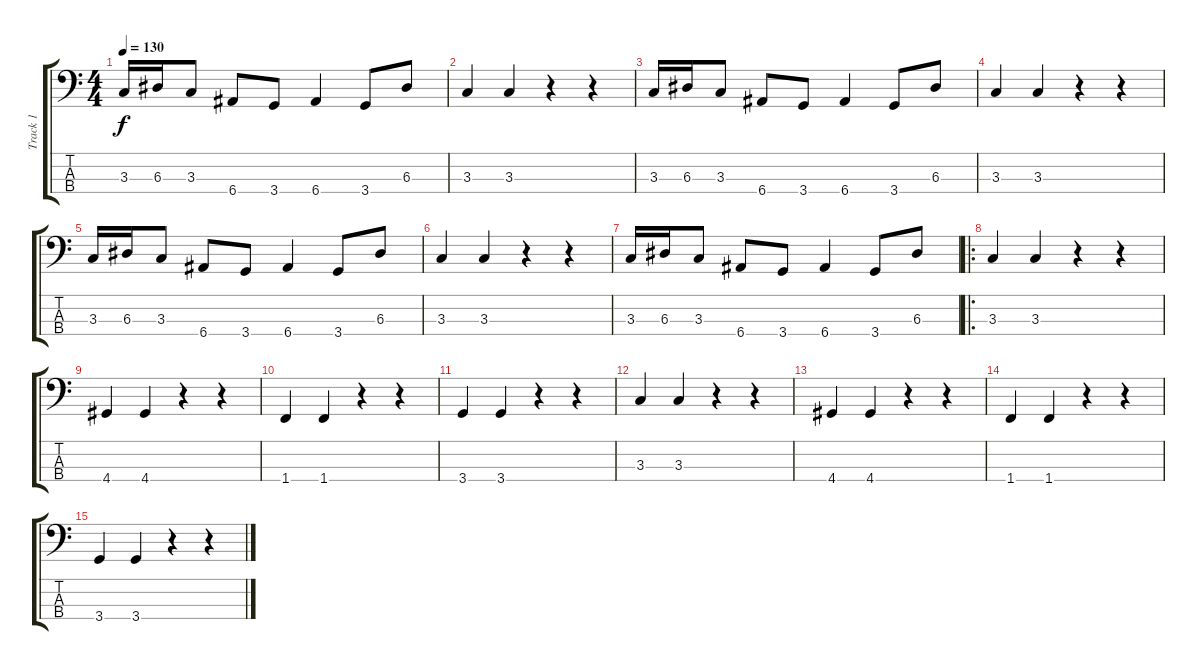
\track ("Track 1" "Track 1") {instrument electricbassfinger}
\staff {score tabs}
\tuning (G2 D2 A1 E1) {hide}
\ts (4 4)
\tempo 130
\clef f4
\ks c
3.3.16{dy f} 6.3.16 3.3.8 6.4.8 3.4.8 6.4.4 3.4.8 6.3.8 |
3.3.4 3.3.4 r.4 r.4 |
3.3.16 6.3.16 3.3.8 6.4.8 3.4.8 6.4.4 3.4.8 6.3.8 |
3.3.4 3.3.4 r.4 r.4 |
3.3.16 6.3.16 3.3.8 6.4.8 3.4.8 6.4.4 3.4.8 6.3.8 |
3.3.4 3.3.4 r.4 r.4 |
3.3.16 6.3.16 3.3.8 6.4.8 3.4.8 6.4.4 3.4.8 6.3.8 |
\ro
3.3.4 3.3.4 r.4 r.4 |
4.4.4 4.4.4 r.4 r.4 |
1.4.4 1.4.4 r.4 r.4 |
3.4.4 3.4.4 r.4 r.4 |
3.3.4 3.3.4 r.4 r.4 |
4.4.4 4.4.4 r.4 r.4 |
1.4.4 1.4.4 r.4 r.4 |
3.4.4 3.4.4 r.4 r.4
